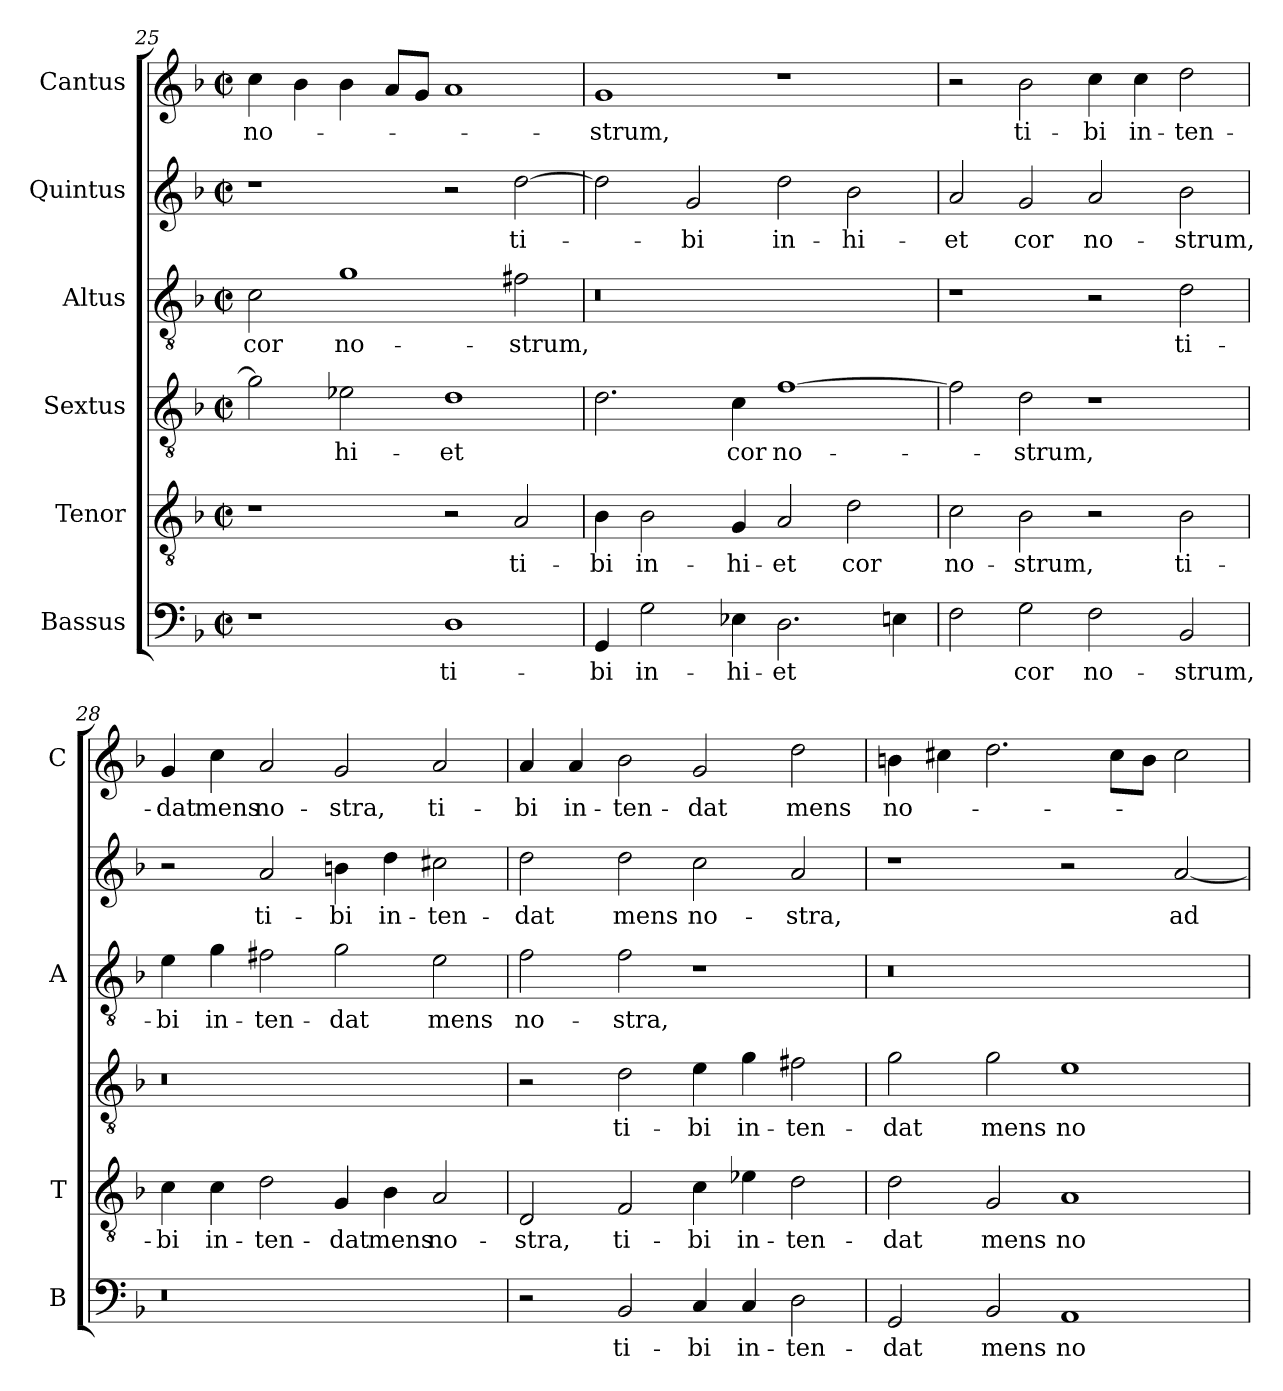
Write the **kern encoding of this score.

**kern	**text	**kern	**text	**kern	**text	**kern	**text	**kern	**text	**kern	**text
*part6	*part6	*part5	*part5	*part4	*part4	*part3	*part3	*part2	*part2	*part1	*part1
*staff6	*staff6	*staff5	*staff5	*staff4	*staff4	*staff3	*staff3	*staff2	*staff2	*staff1	*staff1
*I"Bassus	*	*I"Tenor	*	*I"Sextus	*	*I"Altus	*	*I"Quintus	*	*I"Cantus	*
*I'B	*	*I'T	*	*	*	*I'A	*	*	*	*I'C	*
!!LO:PB:g=z
*clefF4	*	*clefGv2	*	*clefGv2	*	*clefGv2	*	*clefG2	*	*clefG2	*
*k[b-]	*	*k[b-]	*	*k[b-]	*	*k[b-]	*	*k[b-]	*	*k[b-]	*
*d:	*	*d:	*	*d:	*	*d:	*	*d:	*	*d:	*
*M2/2	*	*M2/2	*	*M2/2	*	*M2/2	*	*M2/2	*	*M2/2	*
*met(c|)	*	*met(c|)	*	*met(c|)	*	*met(c|)	*	*met(c|)	*	*met(c|)	*
=25	=25	=25	=25	=25	=25	=25	=25	=25	=25	=25	=25
1r	.	1r	.	2g\]	.	2c\	cor	1r	.	4cc\	no-
.	.	.	.	.	.	.	.	.	.	4b-\	.
.	.	.	.	2e-X\	-hi-	1g	no-	.	.	4b-\	.
.	.	.	.	.	.	.	.	.	.	8a/L	.
.	.	.	.	.	.	.	.	.	.	8g/J	.
1D	ti-	2r	.	1d	-et	.	.	2r	.	1a	.
.	.	2A/	ti-	.	.	2f#X\	-strum,	[2dd\	ti-	.	.
=26	=26	=26	=26	=26	=26	=26	=26	=26	=26	=26	=26
4GG/	-bi	4B-\	-bi	2.d\	.	0r	.	2dd\]	.	1g	-strum,
2G\	in-	2B-\	in-	.	.	.	.	.	.	.	.
.	.	.	.	.	.	.	.	2g/	-bi	.	.
4E-X\	-hi-	4G/	-hi-	4c\	cor	.	.	.	.	.	.
2.D\	-et	2A/	-et	[1f	no-	.	.	2dd\	in-	1r	.
.	.	2d\	cor	.	.	.	.	2b-\	-hi-	.	.
4En\	.	.	.	.	.	.	.	.	.	.	.
=27	=27	=27	=27	=27	=27	=27	=27	=27	=27	=27	=27
2F\	.	2c\	no-	2f\]	.	1r	.	2a/	-et	2r	.
2G\	cor	2B-\	-strum,	2d\	-strum,	.	.	2g/	cor	2b-\	ti-
2F\	no-	2r	.	1r	.	2r	.	2a/	no-	4cc\	-bi
.	.	.	.	.	.	.	.	.	.	4cc\	in-
2BB-/	-strum,	2B-\	ti-	.	.	2d\	ti-	2b-\	-strum,	2dd\	-ten-
!!LO:LB:g=z
=28	=28	=28	=28	=28	=28	=28	=28	=28	=28	=28	=28
0r	.	4c\	-bi	0r	.	4e\	-bi	2r	.	4g/	-dat
.	.	4c\	in-	.	.	4g\	in-	.	.	4cc\	mens
.	.	2d\	-ten-	.	.	2f#X\	-ten-	2a/	ti-	2a/	no-
.	.	4G/	-dat	.	.	2g\	-dat	4bn\	-bi	2g/	-stra,
.	.	4B-\	mens	.	.	.	.	4dd\	in-	.	.
.	.	2A/	no-	.	.	2e\	mens	2cc#X\	-ten-	2a/	ti-
=29	=29	=29	=29	=29	=29	=29	=29	=29	=29	=29	=29
2r	.	2D/	-stra,	2r	.	2f\	no-	2dd\	-dat	4a/	-bi
.	.	.	.	.	.	.	.	.	.	4a/	in-
2BB-/	ti-	2F/	ti-	2d\	ti-	2f\	-stra,	2dd\	mens	2b-\	-ten-
4C/	-bi	4c\	-bi	4e\	-bi	1r	.	2cc\	no-	2g/	-dat
4C/	in-	4e-X\	in-	4g\	in-	.	.	.	.	.	.
2D\	-ten-	2d\	-ten-	2f#X\	-ten-	.	.	2a/	-stra,	2dd\	mens
=30	=30	=30	=30	=30	=30	=30	=30	=30	=30	=30	=30
2GG/	-dat	2d\	-dat	2g\	-dat	0r	.	1r	.	4bn\	no-
.	.	.	.	.	.	.	.	.	.	4cc#X\	.
2BB-/	mens	2G/	mens	2g\	mens	.	.	.	.	2.dd\	.
1AA	no-	1A	no-	1e	no-	.	.	2r	.	.	.
.	.	.	.	.	.	.	.	.	.	8cc#\L	.
.	.	.	.	.	.	.	.	.	.	8b\J	.
.	.	.	.	.	.	.	.	[2a/	ad	2cc#\	.
=	=	=	=	=	=	=	=	=	=	=	=
*-	*-	*-	*-	*-	*-	*-	*-	*-	*-	*-	*-
